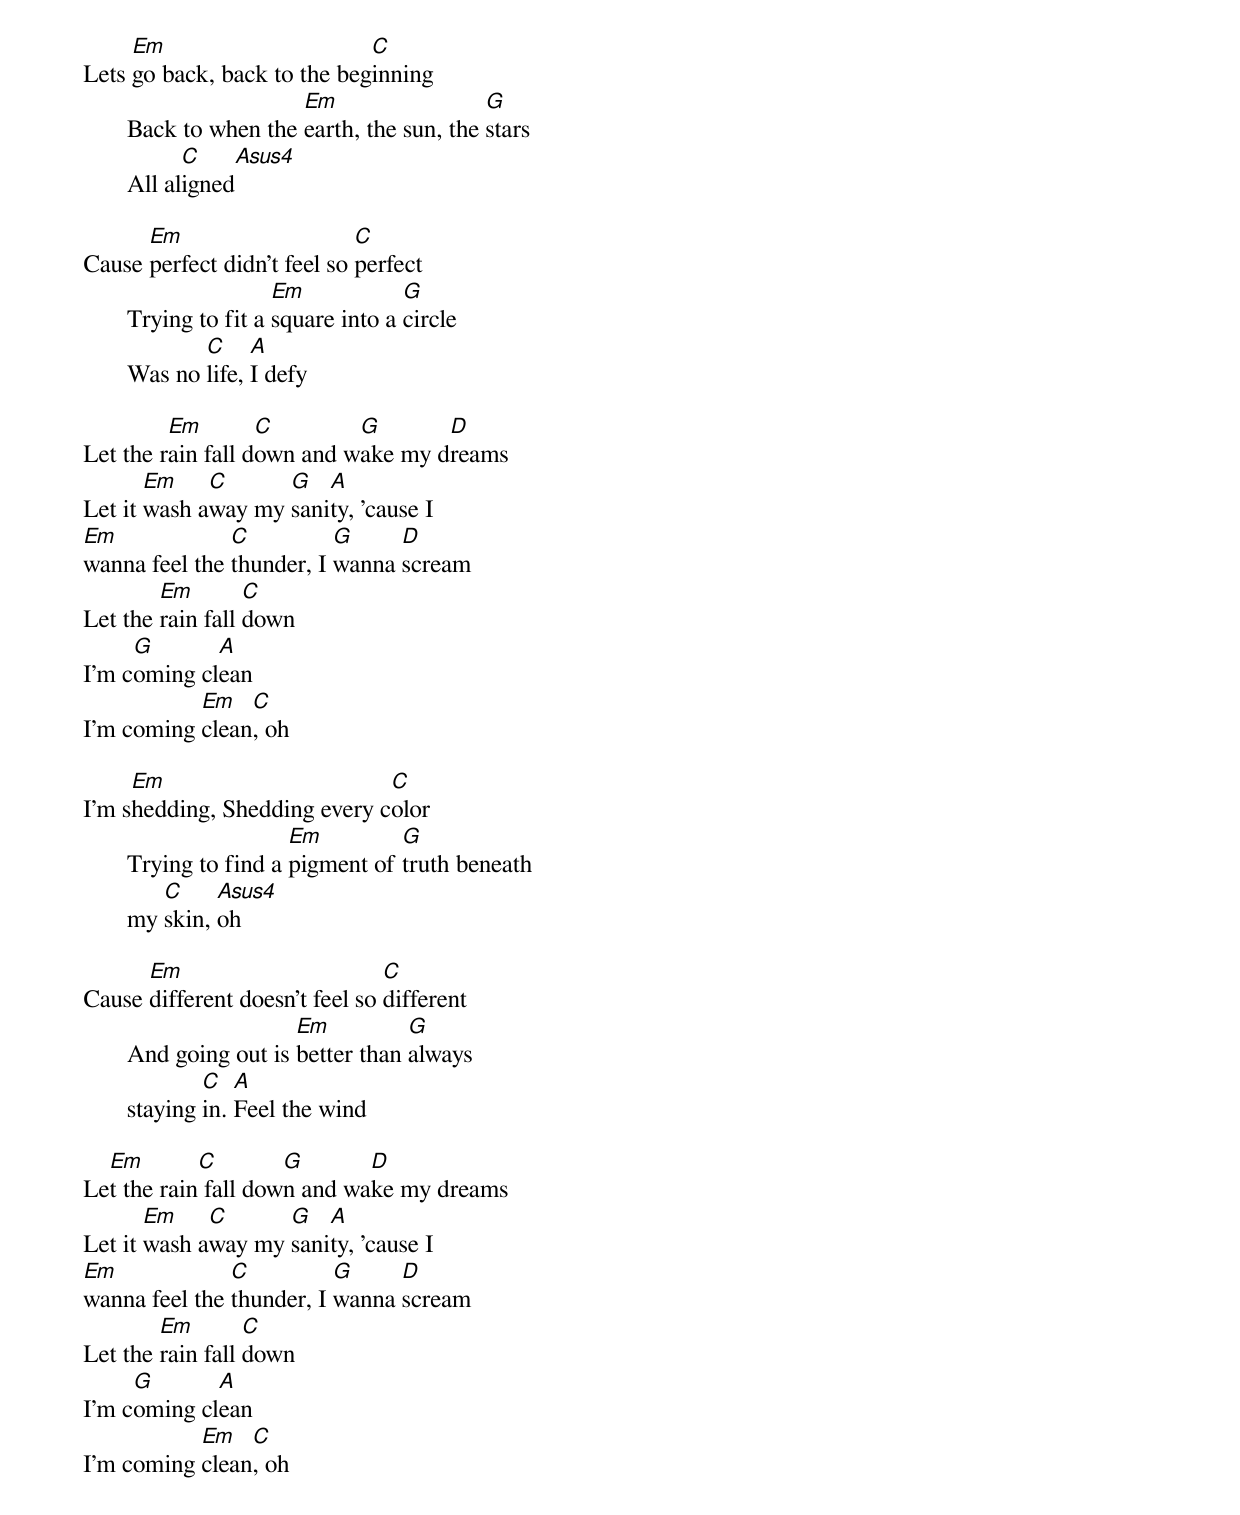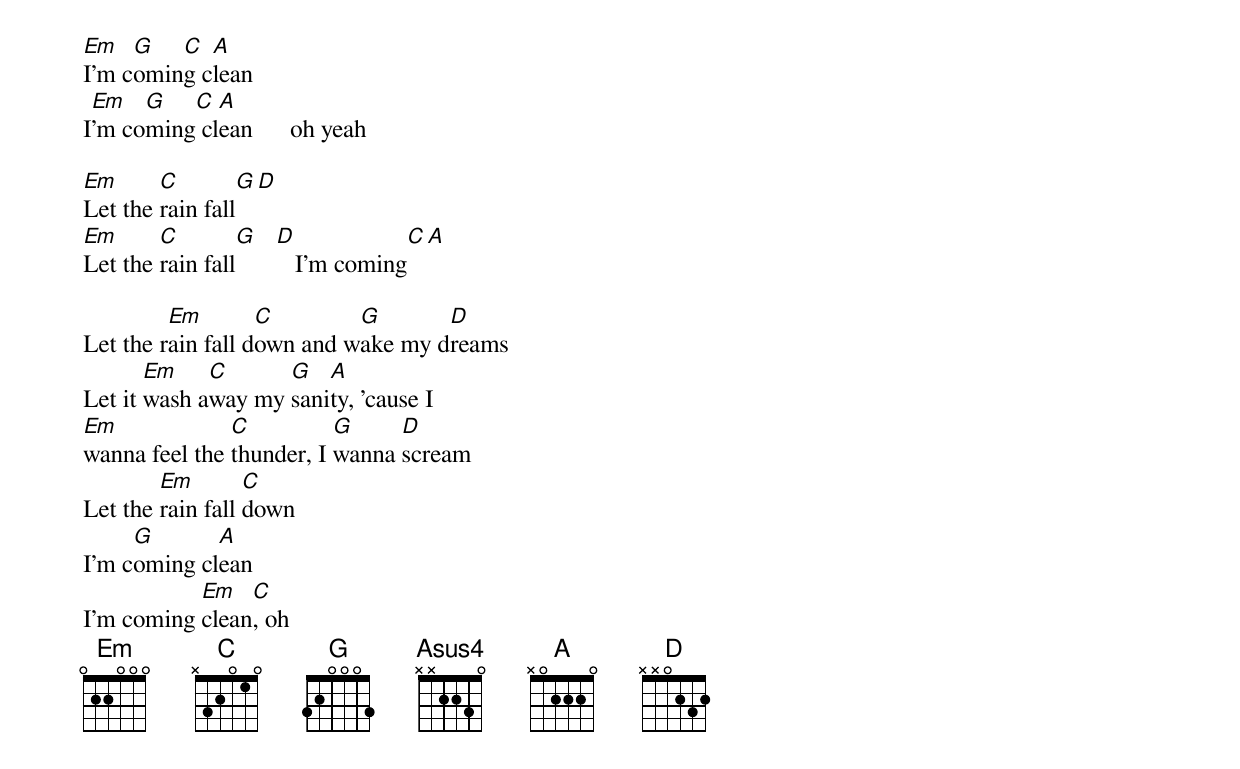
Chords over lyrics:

     Em                      C
Lets go back, back to the beginning
                        Em                  G
       Back to when the earth, the sun, the stars
             C     Asus4
       All aligned

      Em                     C
Cause perfect didn't feel so perfect
                       Em            G
       Trying to fit a square into a circle
              C     A
       Was no life, I defy

         Em        C        G       D
Let the rain fall down and wake my dreams
       Em    C      G   A
Let it wash away my sanity, 'cause I
Em             C          G     D
wanna feel the thunder, I wanna scream
        Em        C
Let the rain fall down
     G       A
I'm coming clean
           Em   C
I'm coming clean, oh

     Em                       C
I'm shedding, Shedding every color
                        Em         G
       Trying to find a pigment of truth beneath
          C     Asus4
       my skin, oh

      Em                        C
Cause different doesn't feel so different
                        Em          G
       And going out is better than always
               C   A
       staying in. Feel the wind

  Em        C        G       D
Let the rain fall down and wake my dreams
       Em    C      G   A
Let it wash away my sanity, 'cause I
Em             C          G     D
wanna feel the thunder, I wanna scream
        Em        C
Let the rain fall down
     G       A
I'm coming clean
           Em   C
I'm coming clean, oh


Em   G   C  A
I'm coming clean
 Em   G   C  A
I'm coming clean      oh yeah

Em      C        G  D
Let the rain fall
Em      C        G  D            C  A
Let the rain fall      I'm coming

         Em        C        G       D
Let the rain fall down and wake my dreams
       Em    C      G   A
Let it wash away my sanity, 'cause I
Em             C          G     D
wanna feel the thunder, I wanna scream
        Em        C
Let the rain fall down
     G       A
I'm coming clean
           Em   C
I'm coming clean, oh
